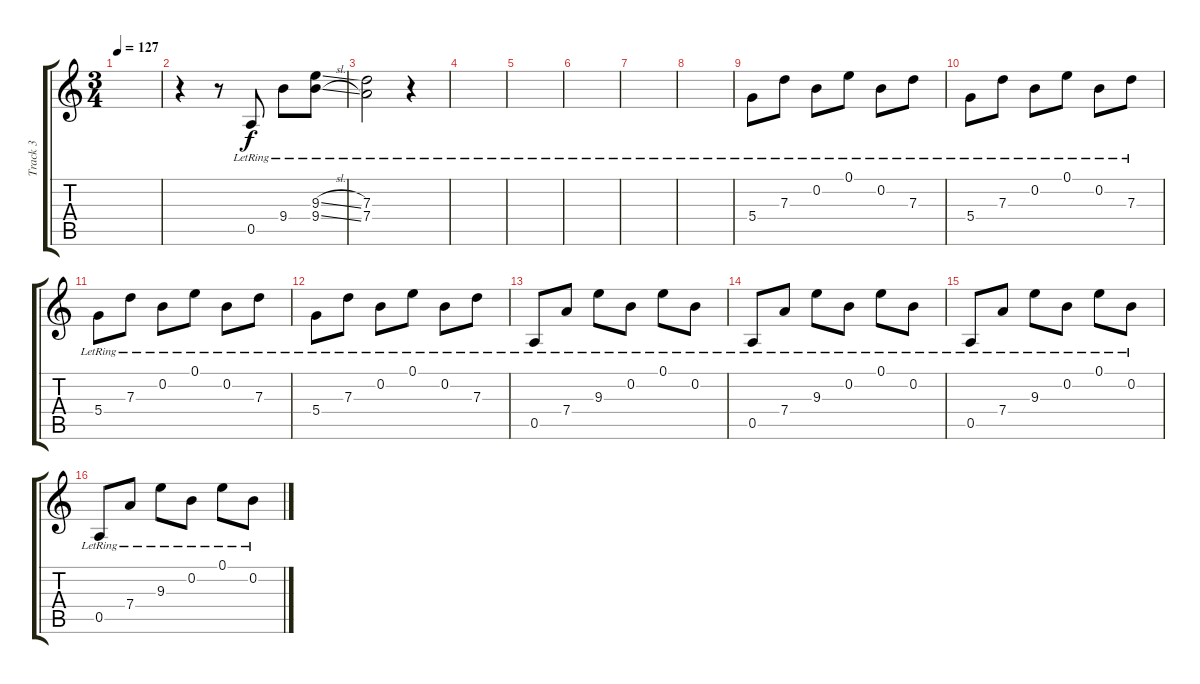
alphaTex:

\track ("Track 3" "Track 3") {instrument acousticguitarsteel}
\staff {score tabs}
\tuning (E4 B3 G3 D3 A2 E2) {hide}
\ts (3 4)
\tempo 127
\clef g2
\ks c
|
r.4 r.8 0.5{lr}.8 9.4{lr}.8 (9.3{sl lr} 9.4{sl lr}).8 |
(7.3{lr} 7.4{lr}).2 r.4 |
|
|
|
|
|
5.4{lr}.8 7.3{lr}.8 0.2{lr}.8 0.1{lr}.8 0.2{lr}.8 7.3{lr}.8 |
5.4{lr}.8 7.3{lr}.8 0.2{lr}.8 0.1{lr}.8 0.2{lr}.8 7.3{lr}.8 |
5.4{lr}.8 7.3{lr}.8 0.2{lr}.8 0.1{lr}.8 0.2{lr}.8 7.3{lr}.8 |
5.4{lr}.8 7.3{lr}.8 0.2{lr}.8 0.1{lr}.8 0.2{lr}.8 7.3{lr}.8 |
0.5{lr}.8 7.4{lr}.8 9.3{lr}.8 0.2{lr}.8 0.1{lr}.8 0.2{lr}.8 |
0.5{lr}.8 7.4{lr}.8 9.3{lr}.8 0.2{lr}.8 0.1{lr}.8 0.2{lr}.8 |
0.5{lr}.8 7.4{lr}.8 9.3{lr}.8 0.2{lr}.8 0.1{lr}.8 0.2{lr}.8 |
0.5{lr}.8 7.4{lr}.8 9.3{lr}.8 0.2{lr}.8 0.1{lr}.8 0.2{lr}.8
